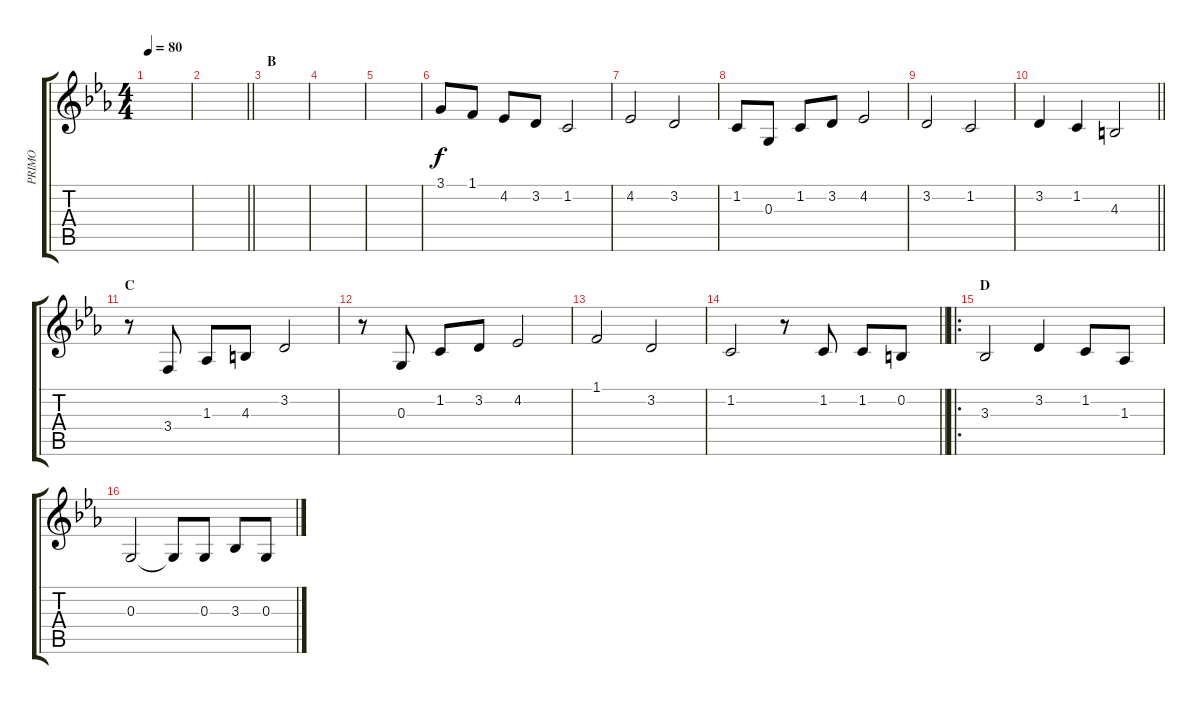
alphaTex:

\track ("PRIMO" "PRIMO") {instrument acousticgrandpiano}
\staff {score tabs}
\tuning (E4 B3 G3 D3 A2 E2) {hide}
\ts (4 4)
\tempo 80
\clef g2
\ks cminor
|
\barLineRight lightlight
|
\section ("" "B")
|
|
|
3.1.8 1.1.8 4.2.8 3.2.8 1.2.2 |
4.2.2 3.2.2 |
1.2.8 0.3.8 1.2.8 3.2.8 4.2.2 |
3.2.2 1.2.2 |
\barLineRight lightlight
3.2.4 1.2.4 4.3.2 |
\section ("" "C")
r.8 3.4.8 1.3.8 4.3.8 3.2.2 |
r.8 0.3.8 1.2.8 3.2.8 4.2.2 |
1.1.2 3.2.2 |
\barLineRight lightlight
1.2.2 r.8 1.2.8 1.2.8 0.2.8 |
\ro
\section ("" "D")
3.3.2 3.2.4 1.2.8 1.3.8 |
0.3.2 0.3{t}.8 0.3.8 3.3.8 0.3.8
